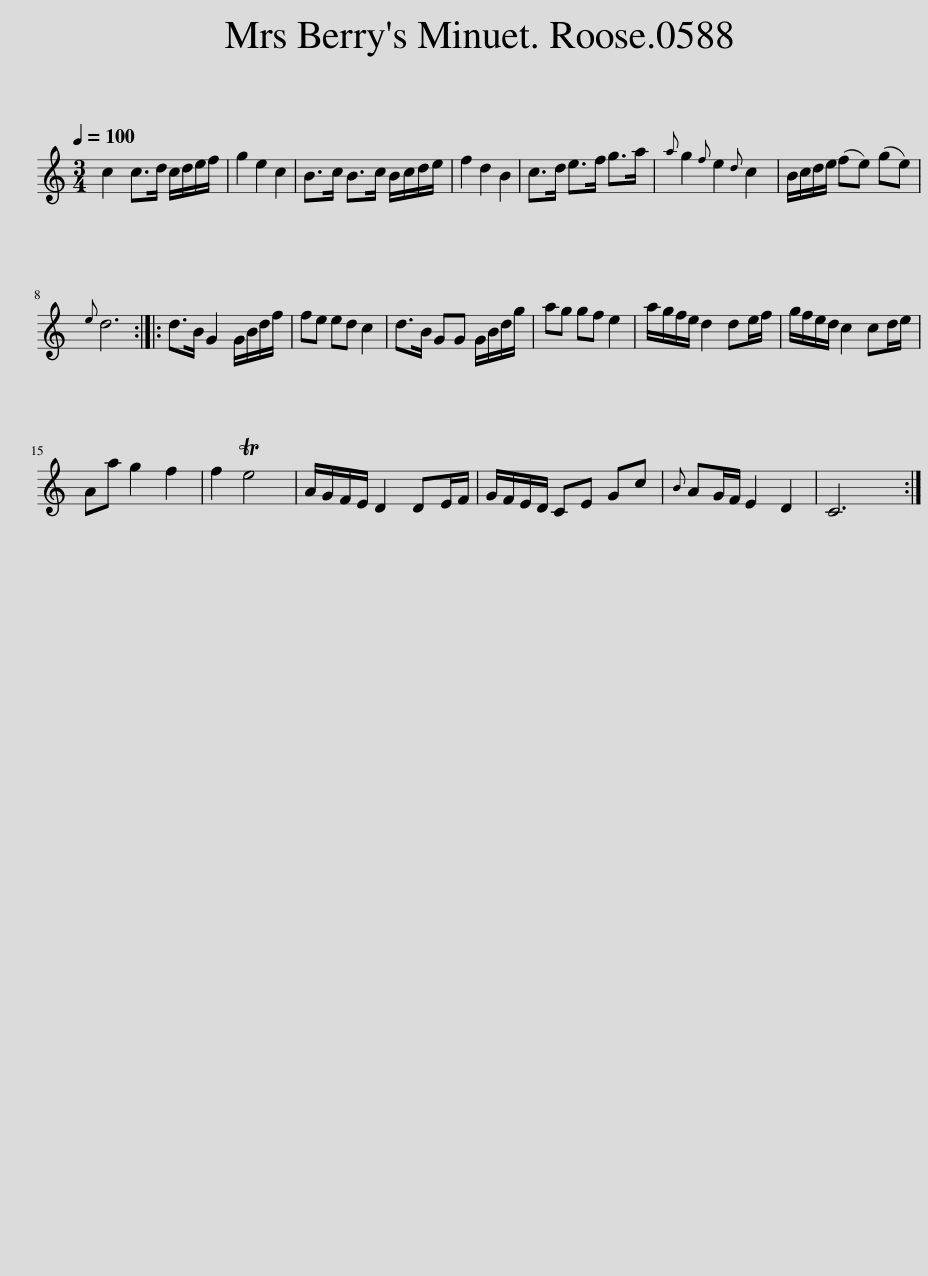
X:1
L:1/8
Q:1/4=100
M:3/4
I:linebreak $
K:C
V:1 treble
V:1
 c2 c>d c/d/e/f/ | g2 e2 c2 | B>c B>c B/c/d/e/ | f2 d2 B2 | c>d e>f g>a | %5
{a} g2{f} e2{d} c2 | B/c/d/e/ (fe) (ge) |${e} d6 :: d>B G2 G/B/d/f/ | fe ed c2 | %10
 d>B GG G/B/d/g/ | ag gf e2 | a/g/f/e/ d2 de/f/ | g/f/e/d/ c2 cd/e/ |$ Aa g2 f2 | %15
 f2 Te4 | A/G/F/E/ D2 DE/F/ | G/F/E/D/ CE Gc |{B} AG/F/ E2 D2 | C6 :| %20
